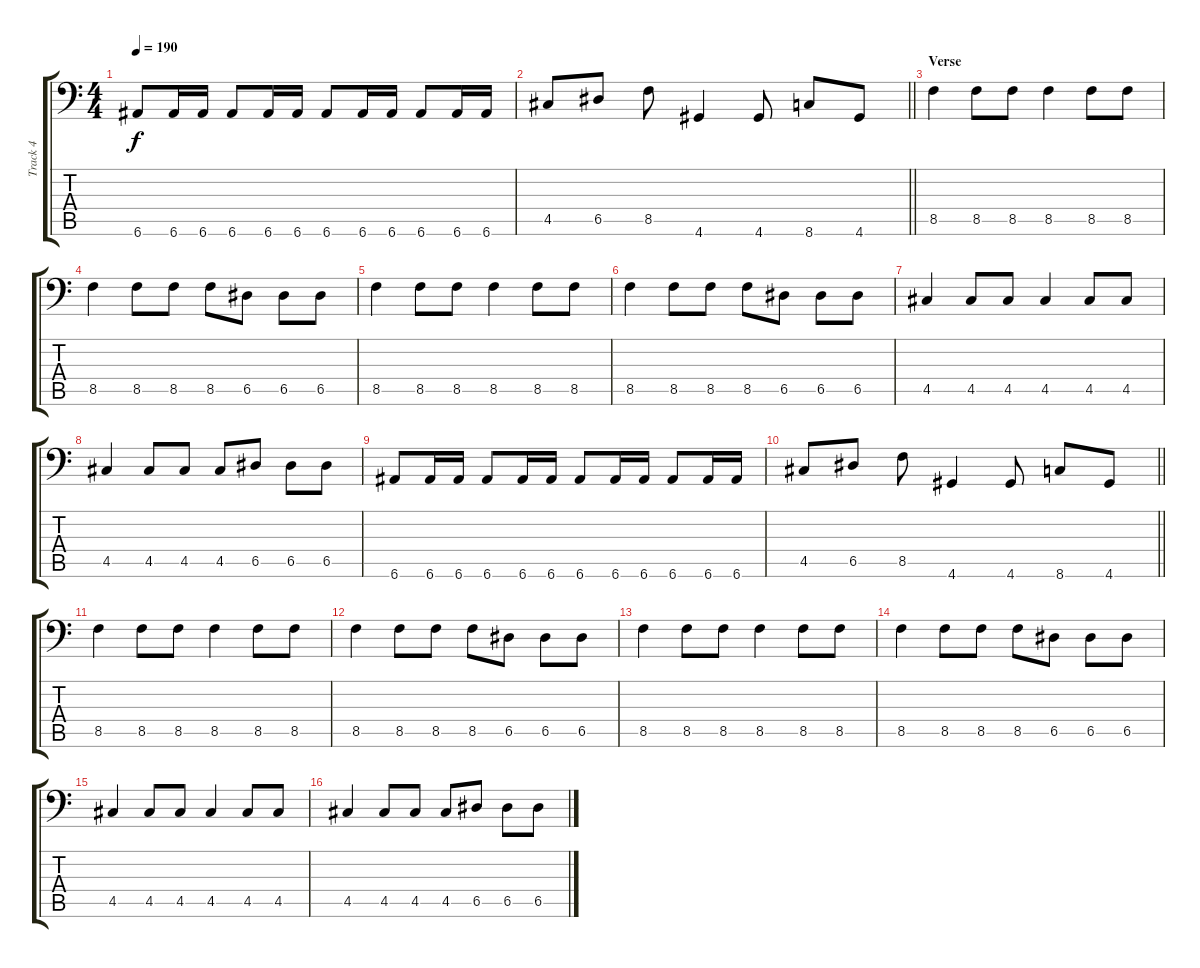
\track ("Track 4" "Track 4") {instrument electricbasspick}
\staff {score tabs}
\tuning (E3 B2 G2 D2 A1 E1) {hide}
\ts (4 4)
\tempo 190
\clef f4
\ks c
6.6.8{dy f} 6.6.16 6.6.16 6.6.8 6.6.16 6.6.16 6.6.8 6.6.16 6.6.16 6.6.8 6.6.16 6.6.16 |
\barLineRight lightlight
4.5.8 6.5.8 8.5.8 4.6.4 4.6.8 8.6.8 4.6.8 |
\section ("" "Verse")
8.5.4 8.5.8 8.5.8 8.5.4 8.5.8 8.5.8 |
8.5.4 8.5.8 8.5.8 8.5.8 6.5.8 6.5.8 6.5.8 |
8.5.4 8.5.8 8.5.8 8.5.4 8.5.8 8.5.8 |
8.5.4 8.5.8 8.5.8 8.5.8 6.5.8 6.5.8 6.5.8 |
4.5.4 4.5.8 4.5.8 4.5.4 4.5.8 4.5.8 |
4.5.4 4.5.8 4.5.8 4.5.8 6.5.8 6.5.8 6.5.8 |
6.6.8 6.6.16 6.6.16 6.6.8 6.6.16 6.6.16 6.6.8 6.6.16 6.6.16 6.6.8 6.6.16 6.6.16 |
\barLineRight lightlight
4.5.8 6.5.8 8.5.8 4.6.4 4.6.8 8.6.8 4.6.8 |
8.5.4 8.5.8 8.5.8 8.5.4 8.5.8 8.5.8 |
8.5.4 8.5.8 8.5.8 8.5.8 6.5.8 6.5.8 6.5.8 |
8.5.4 8.5.8 8.5.8 8.5.4 8.5.8 8.5.8 |
8.5.4 8.5.8 8.5.8 8.5.8 6.5.8 6.5.8 6.5.8 |
4.5.4 4.5.8 4.5.8 4.5.4 4.5.8 4.5.8 |
4.5.4 4.5.8 4.5.8 4.5.8 6.5.8 6.5.8 6.5.8
